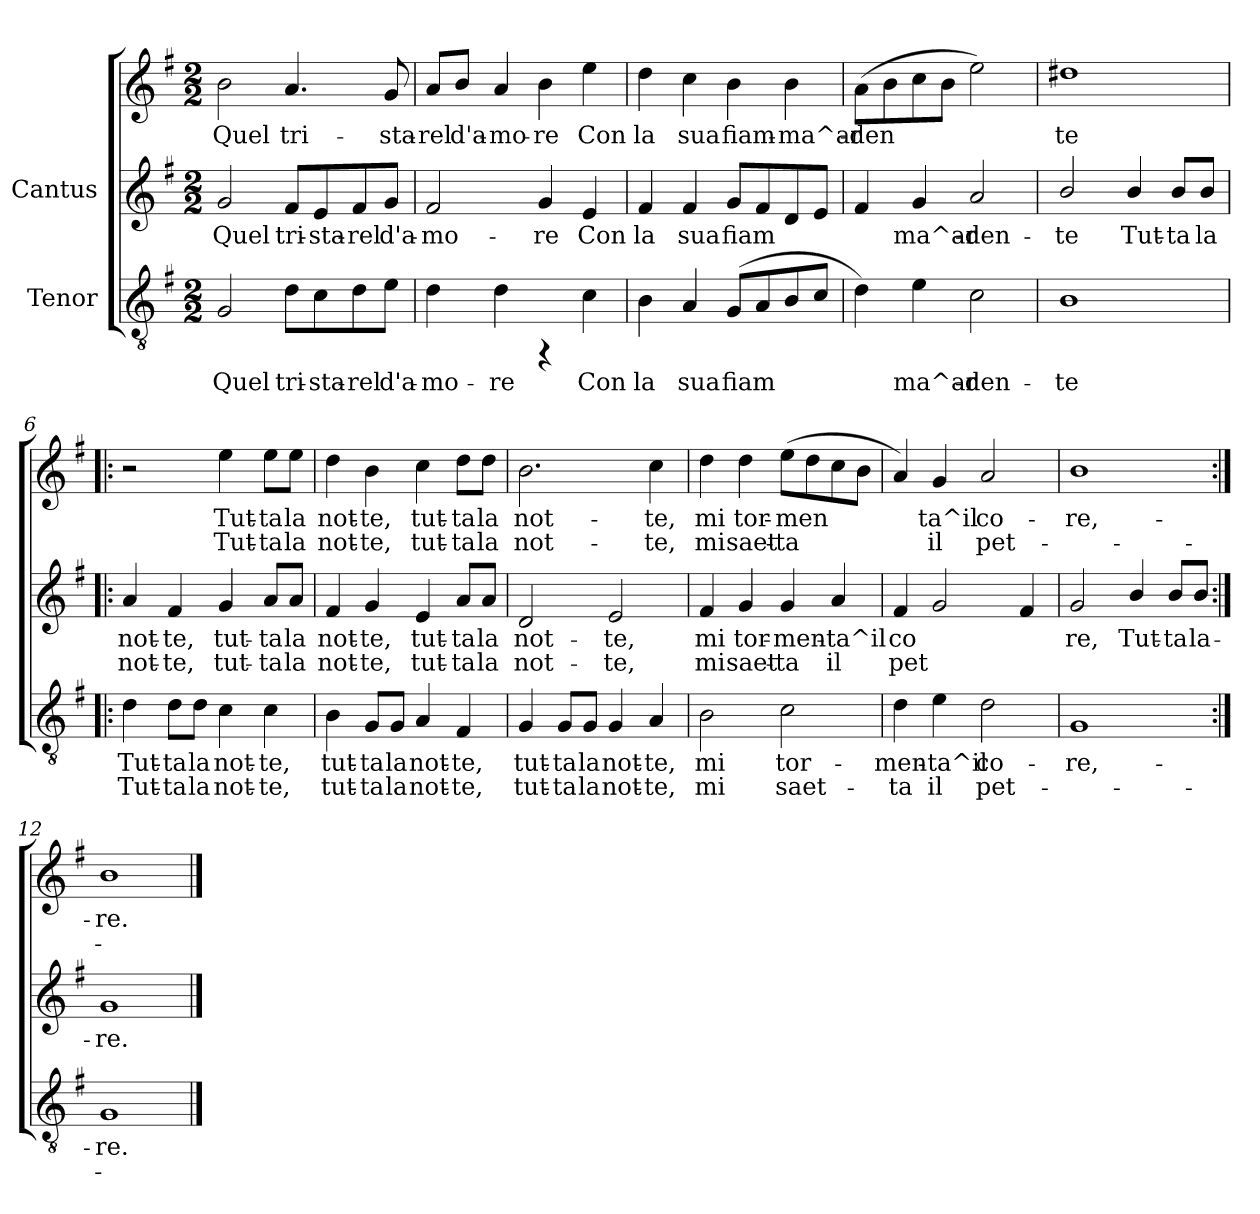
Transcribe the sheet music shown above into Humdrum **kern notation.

**kern	**text	**text	**kern	**text	**text	**kern	**text	**text
*part2	*part2	*part2	*part1	*part1	*part1	*part1	*part1	*part1
*staff3	*staff3	*staff3	*staff2	*staff2	*staff2	*staff1	*staff1	*staff1
*I"Tenor	*	*	*I"Cantus	*	*	*	*	*
!!LO:PB:g=z
*stria5	*	*	*stria5	*	*	*stria5	*	*
*clefGv2	*	*	*clefG2	*	*	*clefG2	*	*
*k[f#]	*	*	*k[f#]	*	*	*k[f#]	*	*
*G:	*	*	*G:	*	*	*G:	*	*
*M2/2	*	*	*M2/2	*	*	*M2/2	*	*
*MM144	*	*	*MM144	*	*	*MM144	*	*
=1	=1	=1	=1	=1	=1	=1	=1	=1
!	!LO:LY:b:cj	!	!	!LO:LY:b:cj	!	!	!LO:LY:b:cj	!
2G/	Quel	.	2g/	-Quel	.	2b\	Quel	.
!	!LO:LY:b:cj	!	!	!LO:LY:b:cj	!	!	!LO:LY:b:cj	!
8d\L	tri-	.	8f#/L	tri-	.	4.a/	tri-	.
!	!LO:LY:b:cj	!	!	!LO:LY:b:cj	!	!	!	!
8c\	-sta-	.	8e/	-sta-	.	.	.	.
!	!LO:LY:b:cj	!	!	!LO:LY:b:cj	!	!	!	!
8d\	-rel	.	8f#/	-rel	.	.	.	.
!	!LO:LY:b:cj	!	!	!LO:LY:b:cj	!	!	!LO:LY:b:cj	!
8e\J	d'a-	.	8g/J	d'a-	.	8g/	-sta-	.
=2	=2	=2	=2	=2	=2	=2	=2	=2
!	!LO:LY:b:cj	!	!	!LO:LY:b:cj	!	!	!LO:LY:b:cj	!
4d\	-mo-	.	2f#/	mo-	.	8a/L	-rel	.
!	!	!	!	!	!	!	!LO:LY:b:cj	!
.	.	.	.	.	.	8b/J	d'a-	.
!	!LO:LY:b:cj	!	!	!	!	!	!LO:LY:b:cj	!
4d\	-re	.	.	.	.	4a/	-mo-	.
!	!	!	!	!LO:LY:b:cj	!	!	!LO:LY:b:cj	!
4rFF	.	.	4g/	-re	.	4b\	-re	.
!	!LO:LY:b:cj	!	!	!LO:LY:b:cj	!	!	!LO:LY:b:cj	!
4c\	Con	.	4e/	Con	.	4ee\	Con	.
=3	=3	=3	=3	=3	=3	=3	=3	=3
!	!LO:LY:b:cj	!	!	!LO:LY:b:cj	!	!	!LO:LY:b:cj	!
4B\	la	.	4f#/	-la	.	4dd\	la	.
!	!LO:LY:b:cj	!	!	!LO:LY:b:cj	!	!	!LO:LY:b:cj	!
4A/	sua	.	4f#/	sua	.	4cc\	sua	.
!	!LO:LY:b:cj	!	!	!LO:LY:b:cj	!	!	!LO:LY:b:cj	!
(<8G/L	fiam-	.	8g/L	fiam-	.	4b\	fiam-	.
!	!LO:LY:b:cj	!	!	!LO:LY:b:cj	!	!	!	!
8A/	--	.	8f#/	--	.	.	.	.
!	!LO:LY:b:cj	!	!	!LO:LY:b:cj	!	!	!LO:LY:b:cj	!
8B/	--	.	8d/	--	.	4b\	-ma^ar-	.
!	!LO:LY:b:cj	!	!	!LO:LY:b:cj	!	!	!	!
8c/J	--	.	8e/J	--	.	.	.	.
=4	=4	=4	=4	=4	=4	=4	=4	=4
!	!LO:LY:b:cj	!	!	!LO:LY:b:cj	!	!	!LO:LY:b:cj	!
4d\)	-	.	4f#/	-	.	(>8a\L	-den-	.
!	!	!	!	!	!	!	!LO:LY:b:cj	!
.	.	.	.	.	.	8b\	--	.
!	!LO:LY:b:cj	!	!	!LO:LY:b:cj	!	!	!LO:LY:b:cj	!
4e\	ma^ar-	.	4g/	ma^ar-	.	8cc\	--	.
!	!	!	!	!	!	!	!LO:LY:b:cj	!
.	.	.	.	.	.	8b\J	--	.
!	!LO:LY:b:cj	!	!	!LO:LY:b:cj	!	!	!LO:LY:b:cj	!
2c\	-den-	.	2a/	-den-	.	2ee\)	--	.
!!LO:LB:g=z
=5	=5	=5	=5	=5	=5	=5	=5	=5
!	!LO:LY:b:cj	!	!	!LO:LY:b:cj	!	!	!LO:LY:b:cj	!
1B	-te	.	2b/	te	.	1dd#X	-te	.
!	!	!	!	!LO:LY:b:cj	!	!	!	!
.	.	.	4b/	Tut-	.	.	.	.
!	!	!	!	!LO:LY:b:cj	!	!	!	!
.	.	.	8b/L	-ta	.	.	.	.
!	!	!	!	!LO:LY:b:cj	!	!	!	!
.	.	.	8b/J	la	.	.	.	.
=6!|:	=6!|:	=6!|:	=6!|:	=6!|:	=6!|:	=6!|:	=6!|:	=6!|:
!	!LO:LY:b:cj	!LO:LY:b:cj	!	!LO:LY:b:cj	!LO:LY:b:cj	!	!	!
4d\	Tut-	-Tut-	4a/	not-	-not-	2r	.	.
!	!LO:LY:b:cj	!LO:LY:b:cj	!	!LO:LY:b:cj	!LO:LY:b:cj	!	!	!
8d\L	-ta	ta	4f#/	-te,	te,	.	.	.
!	!LO:LY:b:cj	!LO:LY:b:cj	!	!	!	!	!	!
8d\J	la	la	.	.	.	.	.	.
!	!LO:LY:b:cj	!LO:LY:b:cj	!	!LO:LY:b:cj	!LO:LY:b:cj	!	!LO:LY:b:cj	!LO:LY:b:cj
4c\	not-	-not-	4g/	tut-	-tut-	4ee\	Tut-	-Tut-
!	!LO:LY:b:cj	!LO:LY:b:cj	!	!LO:LY:b:cj	!LO:LY:b:cj	!	!LO:LY:b:cj	!LO:LY:b:cj
4c\	-te,	te,	8a/L	-ta	ta	8ee\L	-ta	ta
!	!	!	!	!LO:LY:b:cj	!LO:LY:b:cj	!	!LO:LY:b:cj	!LO:LY:b:cj
.	.	.	8a/J	la	la	8ee\J	la	la
=7	=7	=7	=7	=7	=7	=7	=7	=7
!	!LO:LY:b:cj	!LO:LY:b:cj	!	!LO:LY:b:cj	!LO:LY:b:cj	!	!LO:LY:b:cj	!LO:LY:b:cj
4B\	tut-	-tut-	4f#/	not-	-not-	4dd\	not-	-not-
!	!LO:LY:b:cj	!LO:LY:b:cj	!	!LO:LY:b:cj	!LO:LY:b:cj	!	!LO:LY:b:cj	!LO:LY:b:cj
8G/L	-ta	ta	4g/	-te,	te,	4b\	-te,	te,
!	!LO:LY:b:cj	!LO:LY:b:cj	!	!	!	!	!	!
8G/J	la	la	.	.	.	.	.	.
!	!LO:LY:b:cj	!LO:LY:b:cj	!	!LO:LY:b:cj	!LO:LY:b:cj	!	!LO:LY:b:cj	!LO:LY:b:cj
4A/	not-	-not-	4e/	tut-	-tut-	4cc\	tut-	-tut-
!	!LO:LY:b:cj	!LO:LY:b:cj	!	!LO:LY:b:cj	!LO:LY:b:cj	!	!LO:LY:b:cj	!LO:LY:b:cj
4F#/	-te,	te,	8a/L	-ta	ta	8dd\L	-ta	ta
!	!	!	!	!LO:LY:b:cj	!LO:LY:b:cj	!	!LO:LY:b:cj	!LO:LY:b:cj
.	.	.	8a/J	la	la	8dd\J	la	la
=8	=8	=8	=8	=8	=8	=8	=8	=8
!	!LO:LY:b:cj	!LO:LY:b:cj	!	!LO:LY:b:cj	!LO:LY:b:cj	!	!LO:LY:b:cj	!LO:LY:b:cj
4G/	tut-	-tut-	2d/	not-	-not-	2.b\	not-	-not-
!	!LO:LY:b:cj	!LO:LY:b:cj	!	!	!	!	!	!
8G/L	-ta	ta	.	.	.	.	.	.
!	!LO:LY:b:cj	!LO:LY:b:cj	!	!	!	!	!	!
8G/J	la	la	.	.	.	.	.	.
!	!LO:LY:b:cj	!LO:LY:b:cj	!	!LO:LY:b:cj	!LO:LY:b:cj	!	!	!
4G/	not-	-not-	2e/	-te,	te,	.	.	.
!	!LO:LY:b:cj	!LO:LY:b:cj	!	!	!	!	!LO:LY:b:cj	!LO:LY:b:cj
4A/	-te,	te,	.	.	.	4cc\	-te,	te,
!!LO:LB:g=z
=9	=9	=9	=9	=9	=9	=9	=9	=9
!	!LO:LY:b:cj	!LO:LY:b:cj	!	!LO:LY:b:cj	!LO:LY:b:cj	!	!LO:LY:b:cj	!LO:LY:b:cj
2B\	mi	mi	4f#/	mi	mi	4dd\	mi	mi
!	!	!	!	!LO:LY:b:cj	!LO:LY:b:cj	!	!LO:LY:b:cj	!LO:LY:b:cj
.	.	.	4g/	tor-	-saet-	4dd\	tor-	-saet-
!	!LO:LY:b:cj	!LO:LY:b:cj	!	!LO:LY:b:cj	!LO:LY:b:cj	!	!LO:LY:b:cj	!LO:LY:b:cj
2c\	tor-	-saet-	4g/	-men-	-ta	(>8ee\L	-men-	-ta
!	!	!	!	!	!	!	!LO:LY:b:cj	!LO:LY:b:cj
.	.	.	.	.	.	8dd\	-	-
!	!	!	!	!LO:LY:b:cj	!LO:LY:b:cj	!	!LO:LY:b:cj	!LO:LY:b:cj
.	.	.	4a/	ta^il	il	8cc\	-	-
!	!	!	!	!	!	!	!LO:LY:b:cj	!LO:LY:b:cj
.	.	.	.	.	.	8b\J	-	-
=10	=10	=10	=10	=10	=10	=10	=10	=10
!	!LO:LY:b:cj	!LO:LY:b:cj	!	!LO:LY:b:cj	!LO:LY:b:cj	!	!LO:LY:b:cj	!LO:LY:b:cj
4d\	-men-	-ta	4f#/	-co-	-pet-	4a/)	.	.
!	!LO:LY:b:cj	!LO:LY:b:cj	!	!LO:LY:b:cj	!LO:LY:b:cj	!	!LO:LY:b:cj	!LO:LY:b:cj
4e\	ta^il	il	2g/	--	--	4g/	ta^il	il
!	!LO:LY:b:cj	!LO:LY:b:cj	!	!	!	!	!LO:LY:b:cj	!LO:LY:b:cj
2d\	co-	-pet-	.	.	.	2a/	co-	-pet-
!	!	!	!	!LO:LY:b:cj	!LO:LY:b:cj	!	!	!
.	.	.	4f#/	--	--	.	.	.
=11	=11	=11	=11	=11	=11	=11	=11	=11
!	!LO:LY:b:cj	!	!	!LO:LY:b:cj	!	!	!LO:LY:b:cj	!
1G	-re,-	.	2g/	-re,	.	1b	-re,-	.
!	!	!	!	!LO:LY:b:cj	!	!	!	!
.	.	.	4b/	Tut-	.	.	.	.
!	!	!	!	!LO:LY:b:cj	!	!	!	!
.	.	.	8b/L	-ta	.	.	.	.
!	!	!	!	!LO:LY:b:cj	!	!	!	!
.	.	.	8b/J	la-	.	.	.	.
=12:|!	=12:|!	=12:|!	=12:|!	=12:|!	=12:|!	=12:|!	=12:|!	=12:|!
!	!LO:LY:b:cj	!	!	!LO:LY:b:cj	!	!	!LO:LY:b:cj	!
1G	-re.	.	1g	re.	.	1b	-re.	.
==	==	==	==	==	==	==	==	==
*-	*-	*-	*-	*-	*-	*-	*-	*-
